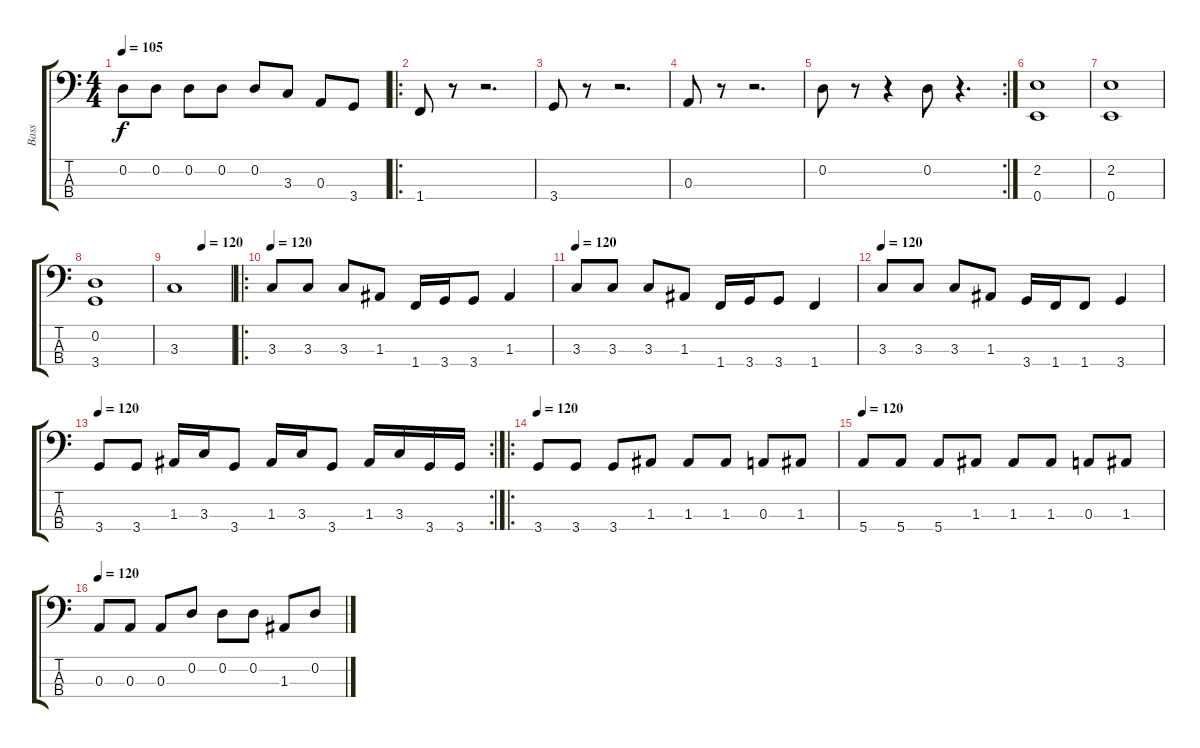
\track ("Bass" "Bass") {instrument electricbassfinger}
\staff {score tabs}
\tuning (G2 D2 A1 E1) {hide}
\ts (4 4)
\tempo 105
\clef f4
\ks c
0.2.8{dy f} 0.2.8 0.2.8 0.2.8 0.2.8 3.3.8 0.3.8 3.4.8 |
\ro
1.4.8 r.8 r.2{d} |
3.4.8 r.8 r.2{d} |
0.3.8 r.8 r.2{d} |
\rc 2
0.2.8 r.8 r.4 0.2.8 r.4{d} |
(2.2 0.4).1 |
(2.2 0.4).1 |
(0.2 3.4).1 |
\tempo (120 0.5)
3.3.1 |
\ro
\tempo 120
3.3.8 3.3.8 3.3.8 1.3.8 1.4.16 3.4.16 3.4.8 1.3.4 |
\tempo 120
3.3.8 3.3.8 3.3.8 1.3.8 1.4.16 3.4.16 3.4.8 1.4.4 |
\tempo 120
3.3.8 3.3.8 3.3.8 1.3.8 3.4.16 1.4.16 1.4.8 3.4.4 |
\rc 2
\tempo 120
3.4.8 3.4.8 1.3.16 3.3.16 3.4.8 1.3.16 3.3.16 3.4.8 1.3.16 3.3.16 3.4.16 3.4.16 |
\ro
\tempo 120
3.4.8 3.4.8 3.4.8 1.3.8 1.3.8 1.3.8 0.3.8 1.3.8 |
\tempo 120
5.4.8 5.4.8 5.4.8 1.3.8 1.3.8 1.3.8 0.3.8 1.3.8 |
\tempo 120
0.3.8 0.3.8 0.3.8 0.2.8 0.2.8 0.2.8 1.3.8 0.2.8
